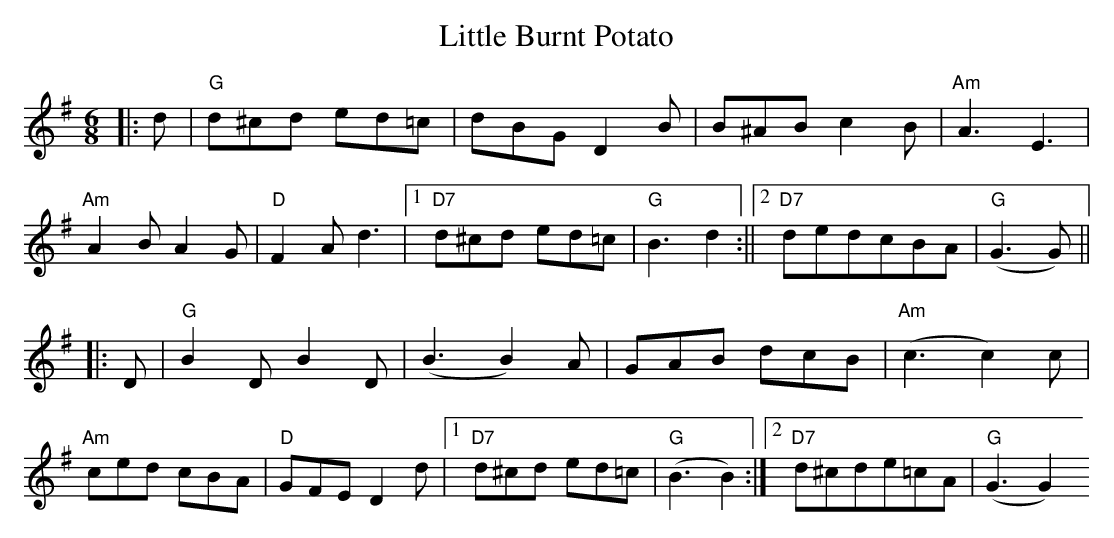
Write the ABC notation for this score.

X:1
T:Little Burnt Potato
M:6/8
L:1/8
K:G
|: d |  "G" d^cd  ed=c | dBG D2 B | B^AB c2 B | "Am" A3 E3 |!
"Am" A2 B A2 G | "D" F2 A d3 |1 "D7" d^cd ed=c| "G" B3 d2 :||2 "D7" dedcBA | "G"  (G3G)||!
|:D| "G" B2 D B2 D | (B3B2) A | GAB dcB | "Am" (c3c2) c |!
"Am" ced cBA | "D" GFE D2d |1"D7" d^cd ed=c | "G" (B3B2) :|2 "D7" d^cde=cA| "G" (G3G2)
